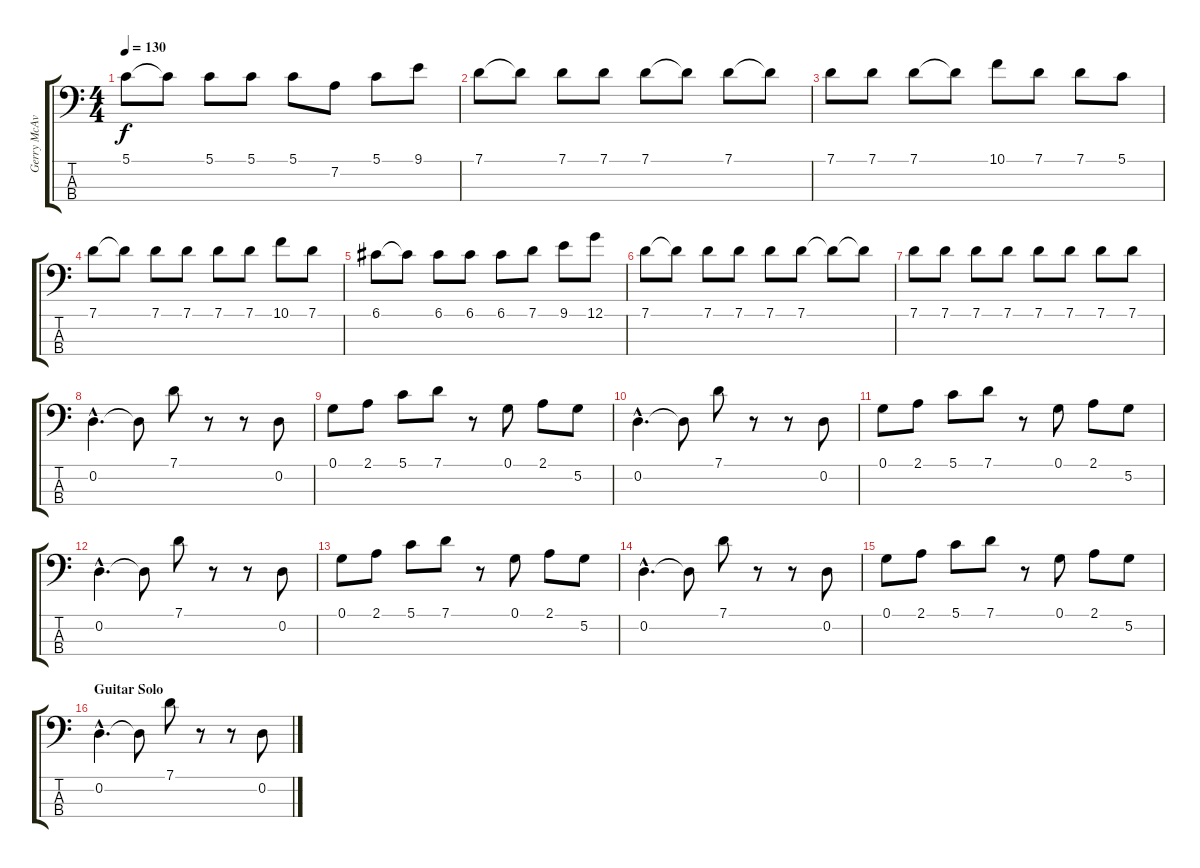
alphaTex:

\track ("Gerry McAvoy" "Gerry McAv") {instrument electricbasspick}
\staff {score tabs}
\tuning (G2 D2 A1 E1) {hide}
\ts (4 4)
\tempo 130
\clef f4
\ks c
5.1.8{dy f} 5.1{t}.8 5.1.8 5.1.8 5.1.8 7.2.8 5.1.8 9.1.8 |
7.1.8 7.1{t}.8 7.1.8 7.1.8 7.1.8 7.1{t}.8 7.1.8 7.1{t}.8 |
7.1.8 7.1.8 7.1.8 7.1{t}.8 10.1.8 7.1.8 7.1.8 5.1.8 |
7.1.8 7.1{t}.8 7.1.8 7.1.8 7.1.8 7.1.8 10.1.8 7.1.8 |
6.1.8 6.1{t}.8 6.1.8 6.1.8 6.1.8 7.1.8 9.1.8 12.1.8 |
7.1.8 7.1{t}.8 7.1.8 7.1.8 7.1.8 7.1.8 7.1{t}.8 7.1{t}.8 |
7.1.8 7.1.8 7.1.8 7.1.8 7.1.8 7.1.8 7.1.8 7.1.8 |
0.2{hac}.4{d} 0.2{t}.8 7.1.8 r.8 r.8 0.2.8 |
0.1.8 2.1.8 5.1.8 7.1.8 r.8 0.1.8 2.1.8 5.2.8 |
0.2{hac}.4{d} 0.2{t}.8 7.1.8 r.8 r.8 0.2.8 |
0.1.8 2.1.8 5.1.8 7.1.8 r.8 0.1.8 2.1.8 5.2.8 |
0.2{hac}.4{d} 0.2{t}.8 7.1.8 r.8 r.8 0.2.8 |
0.1.8 2.1.8 5.1.8 7.1.8 r.8 0.1.8 2.1.8 5.2.8 |
0.2{hac}.4{d} 0.2{t}.8 7.1.8 r.8 r.8 0.2.8 |
0.1.8 2.1.8 5.1.8 7.1.8 r.8 0.1.8 2.1.8 5.2.8 |
\section ("" "Guitar Solo")
0.2{hac}.4{d} 0.2{t}.8 7.1.8 r.8 r.8 0.2.8
